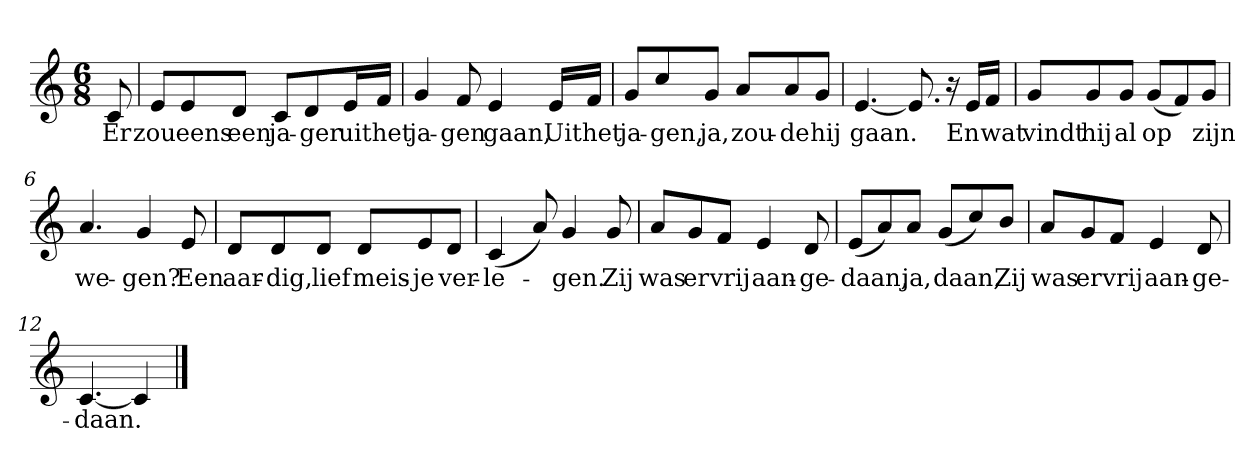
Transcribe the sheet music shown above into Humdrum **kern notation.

**kern	**text
*part1	*part1
*staff1	*staff1
*clefG2	*
*k[]	*
*C:	*
*M6/8	*
*MM120	*
=	=
8c	Er
=1	=1
8e/L	zou
8e/	eens
8d/J	een
8c/L	ja-
8d/	-ger
16e/L	uit
16f/JJ	het
=2	=2
4g	ja-
8f	-gen
4e	gaan,
16e/LL	Uit
16f/JJ	het
=3	=3
8g/L	ja-
8cc/	-gen,
8g/J	ja,
8a/L	zou-
8a/	-de
8g/J	hij
=4	=4
[4.e	gaan.
8.e]	.
16r	.
16e/LL	En
16f/JJ	wat
=5	=5
8g/L	vindt
8g/	hij
8g/J	al
(8g/L	op
8f/)	.
8g/J	zijn
=6	=6
4.a	we-
4g	-gen?
8e	Een
=7	=7
8d/L	aar-
8d/	-dig,
8d/J	lief
8d/L	meis-
8e/	-je
8d/J	ver-
=8	=8
(4c	-le-
8a)	.
4g	-gen.
8g	Zij
=9	=9
8a/L	was
8g/	er
8f/J	vrij
4e	aan-
8d	-ge-
=10	=10
(8e/L	-daan,
8a/)	.
8a/J	ja,
(8g/L	daan,
8cc/)	.
8b/J	Zij
=11	=11
8a/L	was
8g/	er
8f/J	vrij
4e	aan-
8d	-ge-
=12	=12
[4.c	-daan.
4c]	.
==	==
*-	*-
